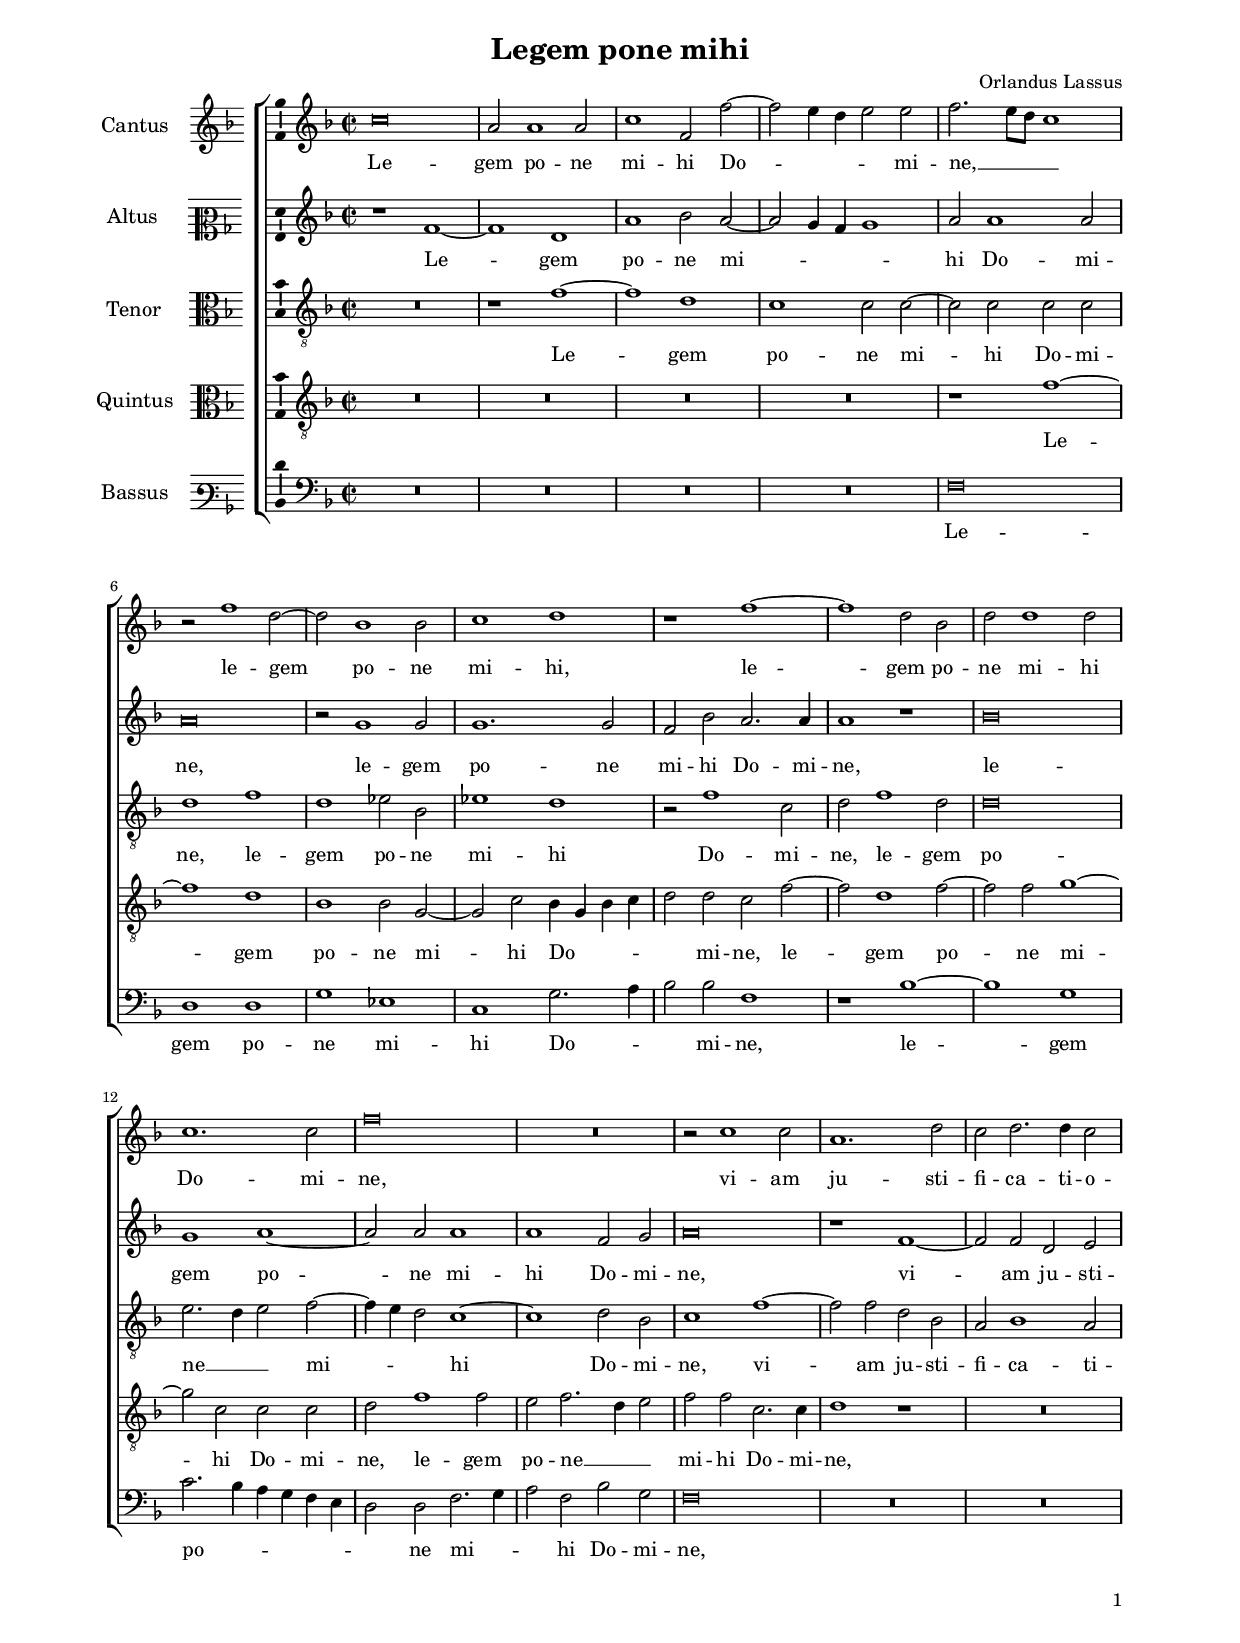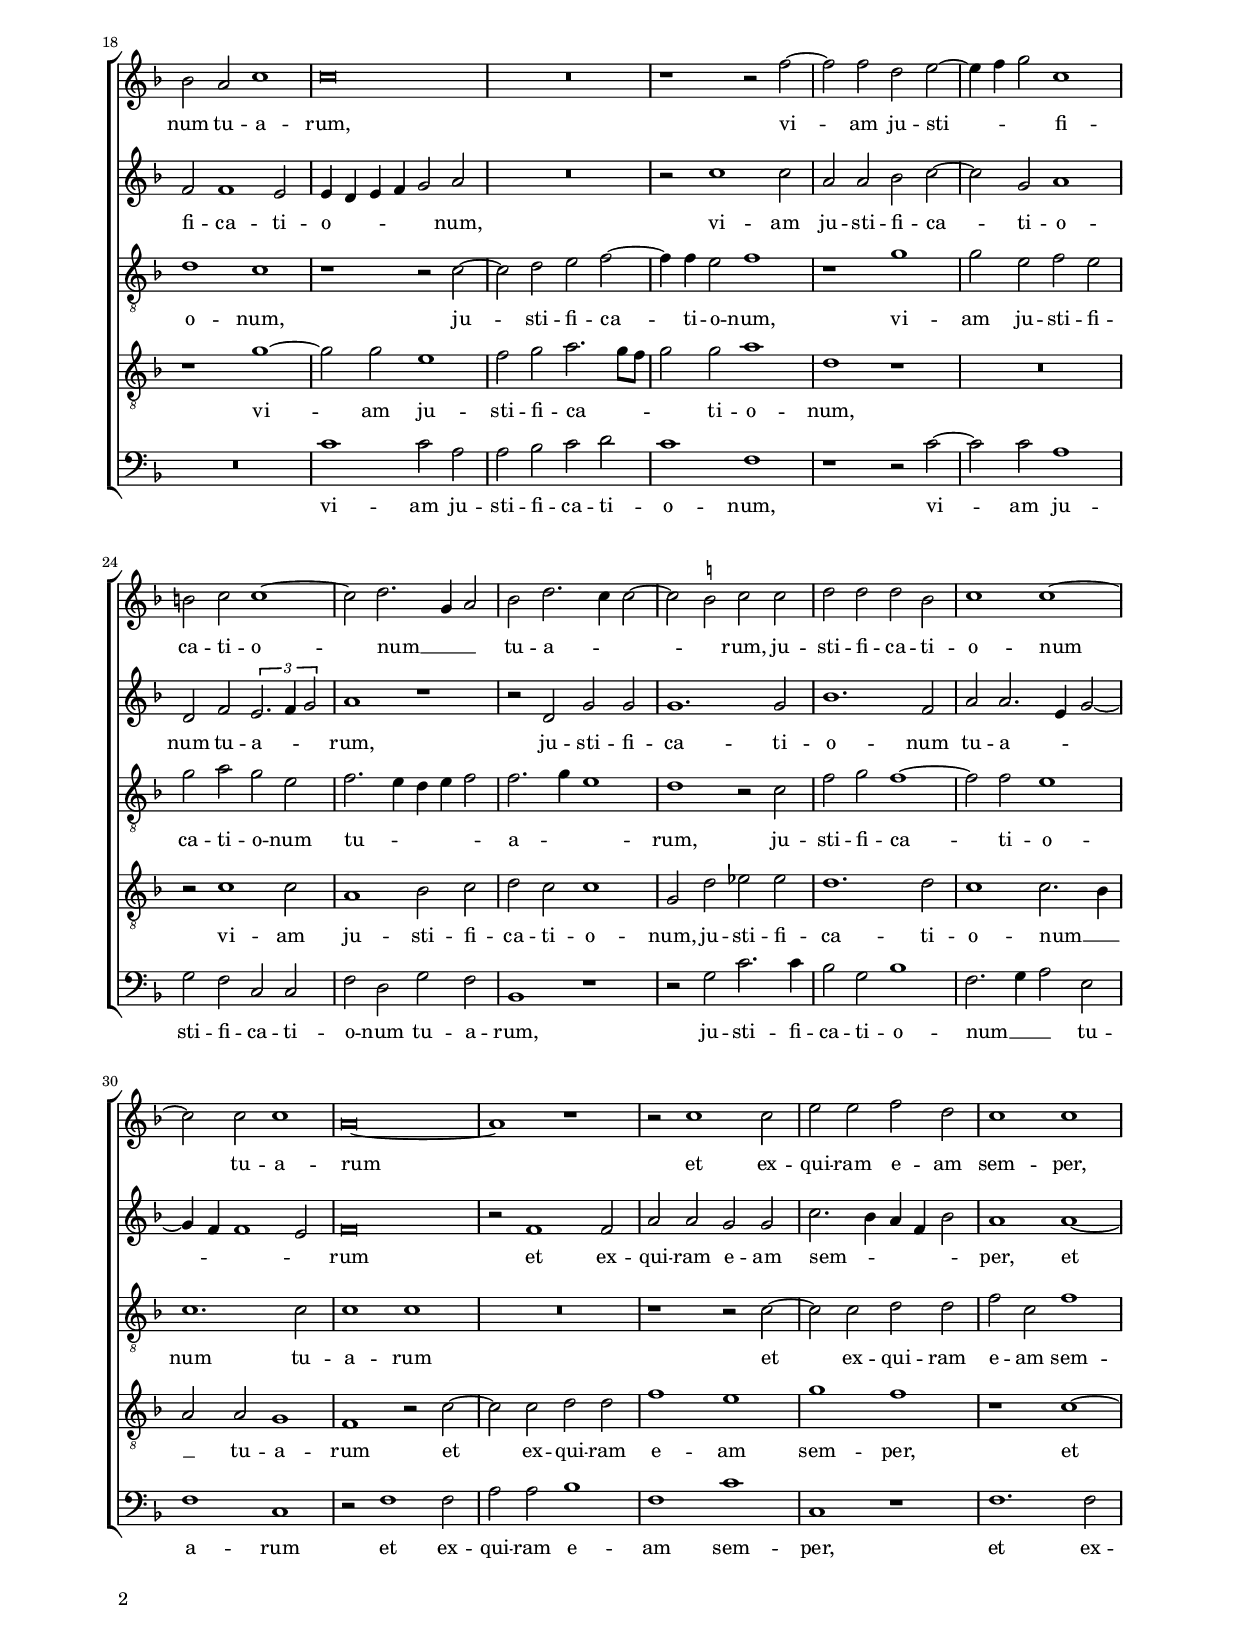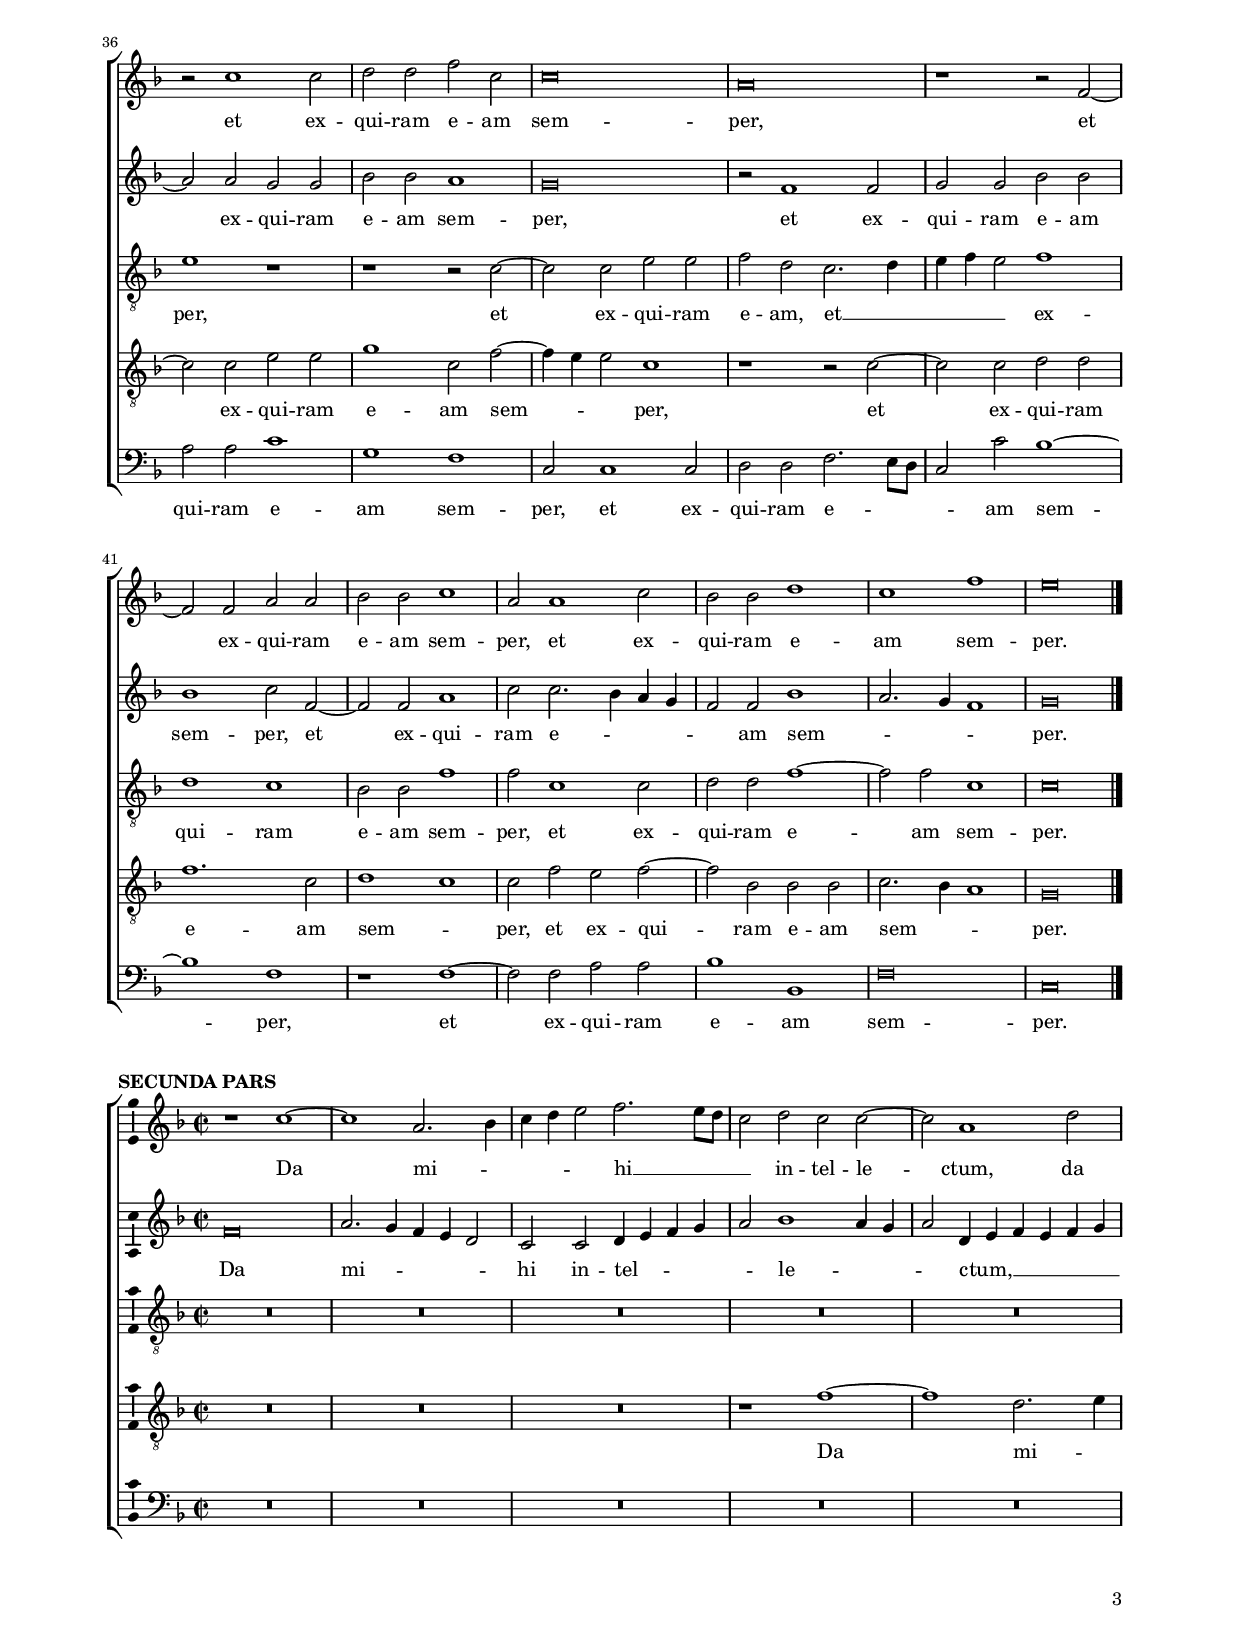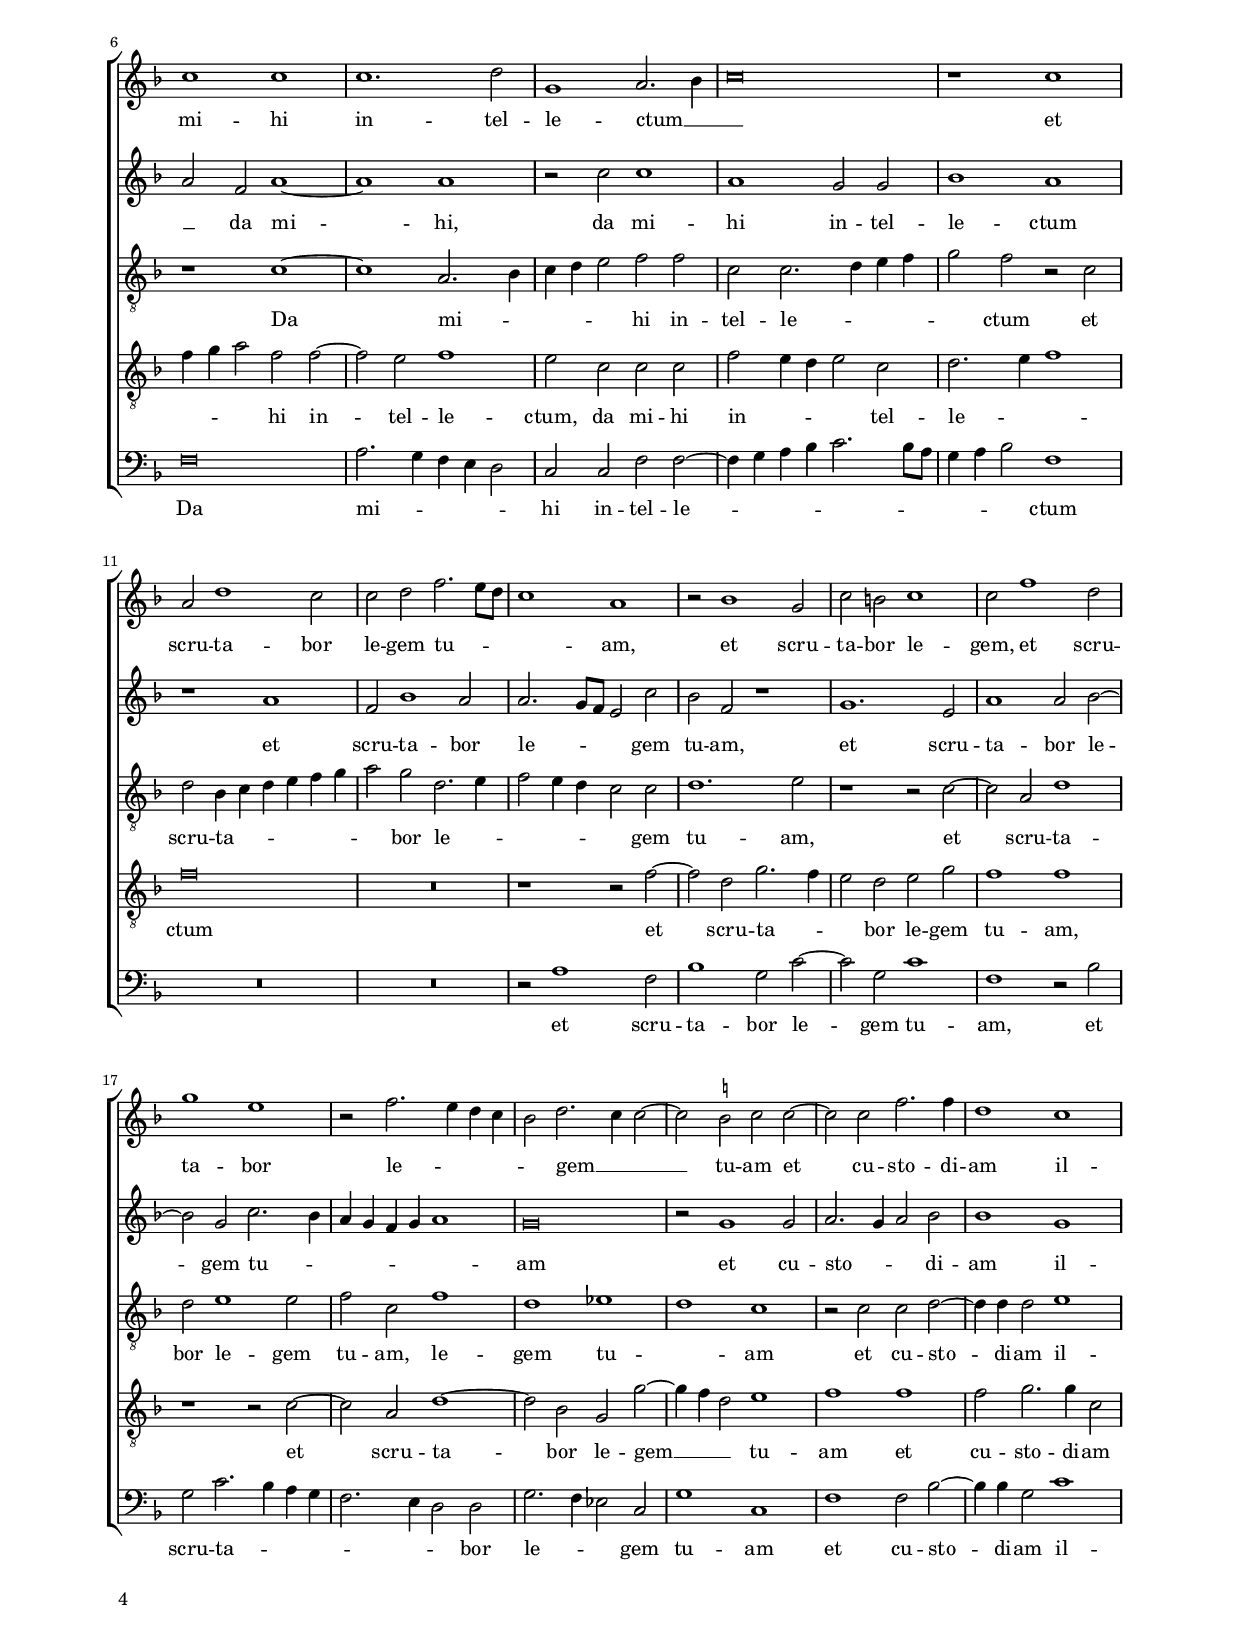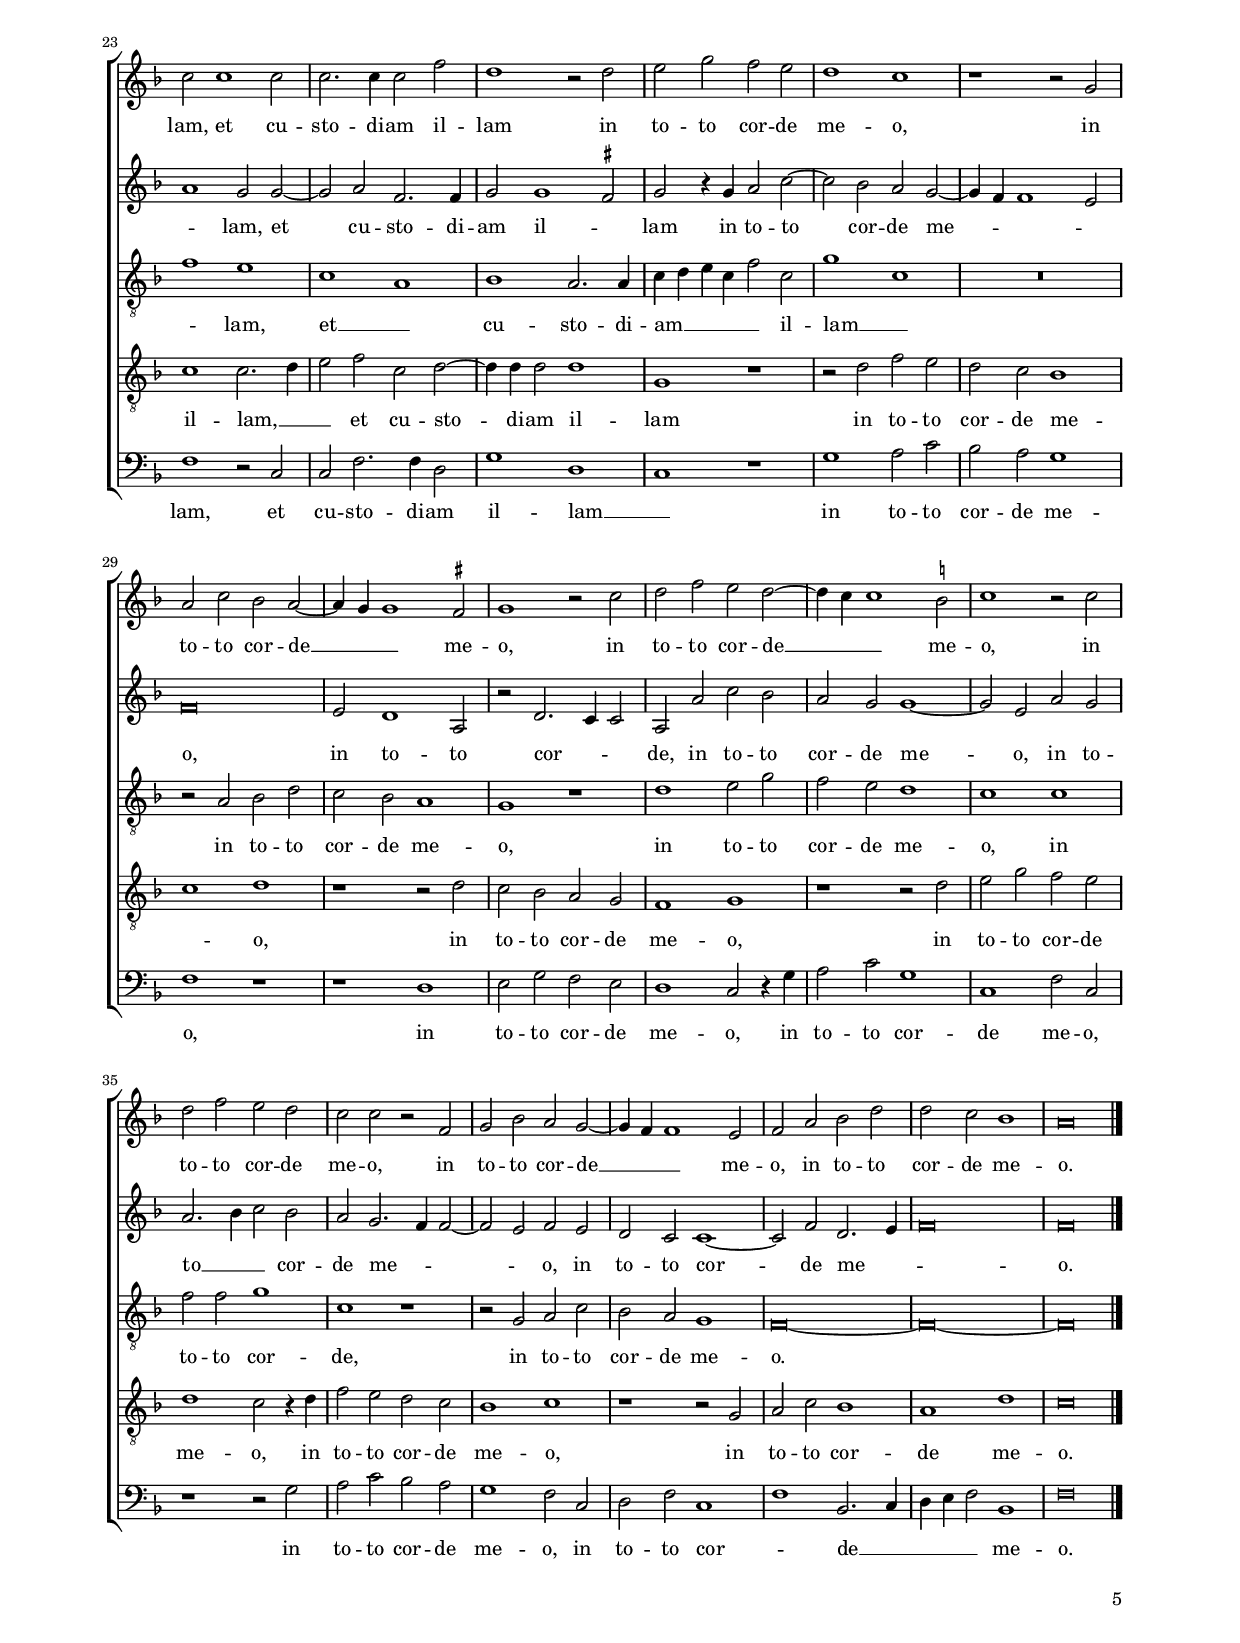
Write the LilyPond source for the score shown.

\header
{
  title="Legem pone mihi"
  composer="Orlandus Lassus"
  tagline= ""
}

\version "2.22.0"
\include "deutsch.ly"
#(set-global-staff-size 16)
#(ly:set-option 'point-and-click #f)

	
	ficta = { \once \set suggestAccidentals = ##t }
	
	forget = #(define-music-function (music) (ly:music?) #{
		\accidentalStyle forget
		$music
		\accidentalStyle default
		#})

    m = \melisma
    me = \melismaEnd

\paper
	{
	top-margin = 1.8 \cm
	bottom-margin = 1.2 \cm
	left-margin = 2 \cm
	right-margin = 2 \cm
	ragged-bottom = ##f
	ragged-last-bottom = ##t
	print-page-number = ##f
	score-system-spacing = #'((basic-distance . 16) (minimum-distance . 14) (padding . 5) (strechability . 150))
	system-system-spacing = #'((basic-distance . 16) (minimum-distance . 14) (padding . 5) (strechability . 150))
    oddFooterMarkup=\markup   \fill-line { "" \fromproperty #'page:page-number-string }
    evenFooterMarkup=\markup  \fill-line { \fromproperty #'page:page-number-string "" }
    last-bottom-spacing = #'((basic-distance . 12) (minimum-distance . 7) (padding . 4))
	systems-per-page = 3
%	min-systems-per-page = 3
	}

global = {
	\key f \major
	\time 2/2 \set Score.measureLength = #(ly:make-moment 2/1)
	\skip 1*2*46 \bar "|."
	}
	

incipitcantus = \markup { \score {
	{
	\set Staff.instrumentName = \markup { \fontsize #1 "Cantus" }
	\key f \major
	\clef violin
	s4 \bar ""
	}
	\layout  {
	raggedright = ##t
	indent = 1.8 \cm
	line-width = 2.5 \cm
	\context { \Staff \remove Time_signature_engraver }
	}} \hspace #1 }
      
      
incipitaltus = \markup { \score {
	{
	\set Staff.instrumentName = \markup { \fontsize #1 "Altus" }
	\key f \major
	\clef mezzosoprano
	s4 \bar ""
	}
	\layout  {
	raggedright = ##t
	indent = 1.8 \cm
	line-width = 2.5 \cm
	\context { \Staff \remove Time_signature_engraver }
	\override Staff.Clef.Y-extent = #'(0 . 0)
	}} \hspace #1 }


incipittenor = \markup { \score {
	{
	\set Staff.instrumentName = \markup { \fontsize #1 "Tenor" }
	\key f \major
	\clef alto
	s4 \bar ""
	}
	\layout  {
	raggedright = ##t
	indent = 1.8 \cm
	line-width = 2.5 \cm
	\context { \Staff \remove Time_signature_engraver }
	}} \hspace #1 }
      
      
incipitquintus = \markup { \score {
	{
	\set Staff.instrumentName = \markup { \fontsize #1 "Quintus" }
	\key f \major
	\clef alto
	s4 \bar ""
	}
	\layout  {
	raggedright = ##t
	indent = 1.8 \cm
	line-width = 2.5 \cm
	\context { \Staff \remove Time_signature_engraver }
	}} \hspace #1 }
      
      
incipitbassus = \markup { \score {
	{
	\set Staff.instrumentName = \markup { \fontsize #1 "Bassus" }
	\key f \major
	\clef varbaritone
	s4 \bar ""
	}
	\layout  {
	raggedright = ##t
	indent = 1.8 \cm
	line-width = 2.5 \cm
	\context { \Staff \remove Time_signature_engraver }
	\override Staff.Clef.Y-extent = #'(0 . 0)
	}} \hspace #1 }


cantus =  \relative c''
	{
	c\breve
	a2 a1 a2
	c1 f,2 f'~
	f2 \m e4 d e2 \me e
%5
	f2. \m e8 d c1 \me |
	r2 f1 d2~
	d2 b1 b2
	c1 d
	r1 f~
%10
	f1 d2 b |
	d2 d1 d2
	c1. c2
	f\breve
	R\breve
%15
	r2 c1 c2 |
	a1. d2
	c2 d2. d4 c2
	b2 a c1
	c\breve
%20
	R\breve |
	r1 r2 f~
	f2 f d e~
	e4 \m f g2 \me c,1
	h2 c c1~
%25
	c2 d2. \m g,4 a2 \me |
	b2 d2. \m c4 c2~
	c2 \ficta h \me c c
	d2 d d b
	c1 c~
%30
	c2 c c1 |
	a\breve~
	a1 r
	r2 c1 c2
	e2 e f d
%35
	c1 c |
	r2 c1 c2
	d2 d f c
	c\breve
	a\breve
%40
	r1 r2 f~ |
	f2 f a a
	b2 b c1
	a2 a1 c2
	b2 b d1
%45
	c1 f |
	e\breve |
	}


altus = \relative c'
    {
	r1 f~
	f1 d
	a'1 b2 a~
	a2 \m g4 f g1 \me
%5
	a2 a1 a2 |
	a\breve
	r2 g1 g2
	g1. g2
	f2 b a2. a4
%10
	a1 r |
	b\breve
	g1 a~
	a2 a a1
	a1 f2 g
%15
	a\breve |
	r1 f~
	f2 f d e
	f2 f1 e2
	e4 \m d e f g2 \me a
%20
	R\breve |
	r2 c1 c2
	a2 a b c~
	c2 g a1
	d,2 f \tuplet 3/2 { e2. \m f4 g2 \me }
%25
	a1 r |
	r2 d, g g
	g1. g2
	b1. f2
	a2 a2. \m e4 g2~
%30
	g4 f f1 e2 \me |
	f\breve
	r2 f1 f2
	a2 a g g
	c2. \m b4 a f b2 \me
%35
	a1 a~ |
	a2 a g g
	b2 b a1
	g\breve
	r2 f1 f2
%40
	g2 g b b |
	b1 c2 f,~
	f2 f a1
	c2 c2. \m b4 a g
	f2 \me f b1 \m
%45
	a2. g4 f1 \me |
	g\breve |
	}


tenor = \relative c'
	{
	R\breve
	r1 f~
	f1 d
	c1 c2 c~
%5
	c2 c c c |
	d1 f
	d1 es2 b
	es1 d
	r2 f1 c2
%10
	d2 f1 d2 |
	d\breve
	e2. \m d4 e2 \me f~
	f4 \m e d2 \me c1~
	c1 d2 b
%15
	c1 f~ |
	f2 f d b
	a2 b1 a2
	d1 c
	r1 r2 c~
%20
	c2 d e f~ |
	f4 f e2 f1
	r1 g
	g2 e f e
	g2 a g e
%25
	f2. \m e4 d e f2 \me |
	f2. \m g4 e1 \me
	d1 r2 c
	f2 g f1~
	f2 f e1
%30
	c1. c2 |
	c1 c
	R\breve
	r1 r2 c~
	c2 c d d
%35
	f2 c f1 |
	e1 r
	r1 r2 c~
	c2 c e e
	f2 d c2. \m d4
%40
	e4 f e2 \me f1 |
	d1 c
	b2 b f'1
	f2 c1 c2
	d2 d f1~
%45
	f2 f c1 |
	c\breve |
	}


quintus = \relative c'
	{
	R\breve
	R\breve
	R\breve
	R\breve
%5
	r1 f~ |
	f1 d
	b1 b2 g~
	g2 c b4 \m g b c
	d2 \me d c f~
%10
	f2 d1 f2~ |
	f2 f g1~
	g2 c, c c
	d2 f1 f2
	e2 f2. \m d4 e2 \me
%15
	f2 f c2. c4 |
	d1 r
	R\breve
	r1 g~
	g2 g e1
%20
	f2 g a2. \m g8 f |
	g2 \me g a1
	d,1 r
	R\breve
	r2 c1 c2
%25
	a1 b2 c |
	d2 c c1
	g2 d' es es
	d1. d2
	c1 c2. \m b4
%30
	a2 \me a g1 |
	f1 r2 c'~
	c2 c d d
	f1 e
	g1 f
%35
	r1 c~ |
	c2 c e e
	g1 c,2 f~
	f4 \m e e2 \me c1
	r1 r2 c~
%40
	c2 c d d |
	f1. c2
	d1 \m c \me
	c2 f e f~
	f2 b, b b
%45
	c2. \m b4 a1 \me |
	g\breve |
	}


bassus = \relative c
	{
	R\breve
	R\breve
	R\breve
	R\breve
%5
	f\breve |
	d1 d
	g1 es
	c1 g'2. \m a4
	b2 \me b f1
%10
	r1 b~ |
	b1 g
	c2. \m b4 a g f e
	d2 \me d f2. \m g4
	a2 \me f b g
%15
	f\breve |
	R\breve
	R\breve
	R\breve
	c'1 c2 a
%20
	a2 b c d |
	c1 f,
	r1 r2 c'~
	c2 c a1
	g2 f c c
%25
	f2 d g f |
	b,1 r
	r2 g' c2. c4
	b2 g b1
	f2. \m g4 a2 \me e
%30
	f1 c |
	r2 f1 f2
	a2 a b1
	f1 c'
	c,1 r
%35
	f1. f2 |
	a2 a c1
	g1 f
	c2 c1 c2
	d2 d f2. \m e8 d
%40
	c2 \me c' b1~ |
	b1 f
	r1 f~
	f2 f a a
	b1 b,
%45
	f'\breve |
	c\breve |
	}


lyricscantus = \lyricmode {
	Le -- gem po -- ne mi -- hi Do -- mi -- ne, __
	le -- gem po -- ne mi -- hi,
	le -- gem po -- ne mi -- hi Do -- mi -- ne,
	vi -- am ju -- sti -- fi -- ca -- ti -- o -- num tu -- a -- rum,
	vi -- am ju -- sti -- fi -- ca -- ti -- o -- num __ tu -- a -- rum,
	ju -- sti -- fi -- ca -- ti -- o -- num tu -- a -- rum
	et ex -- qui -- ram e -- am sem -- per,
	et ex -- qui -- ram e -- am sem -- per,
	et ex -- qui -- ram e -- am sem -- per,
	et ex -- qui -- ram e -- am sem -- per.
	}


lyricsaltus = \lyricmode {
	Le -- gem po -- ne mi -- hi Do -- mi -- ne,
	le -- gem po -- ne mi -- hi Do -- mi -- ne,
	le -- gem po -- ne mi -- hi Do -- mi -- ne,
	vi -- am ju -- sti -- fi -- ca -- ti -- o -- num,
	vi -- am ju -- sti -- fi -- ca -- ti -- o -- num tu -- a -- rum,
	ju -- sti -- fi -- ca -- ti -- o -- num tu -- a -- rum
	et ex -- qui -- ram e -- am sem -- per,
	et ex -- qui -- ram e -- am sem -- per,
	et ex -- qui -- ram e -- am sem -- per,
	et ex -- qui -- ram e -- am sem -- per.
	}


lyricstenor = \lyricmode {
	Le -- gem po -- ne mi -- hi Do -- mi -- ne,
	le -- gem po -- ne mi -- hi Do -- mi -- ne,
	le -- gem po -- ne __ mi -- hi Do -- mi -- ne,
	vi -- am ju -- sti -- fi -- ca -- ti -- o -- num,
	ju -- sti -- fi -- ca -- ti -- o -- num,
	vi -- am ju -- sti -- fi -- ca -- ti -- o -- num tu -- a -- rum,
	ju -- sti -- fi -- ca -- ti -- o -- num tu -- a -- rum
	et ex -- qui -- ram e -- am sem -- per,
	et ex -- qui -- ram e -- am,
	et __ ex -- qui -- ram e -- am sem -- per,
	et ex -- qui -- ram e -- am sem -- per.
	}


lyricsquintus = \lyricmode {
	Le -- gem po -- ne mi -- hi Do -- mi -- ne,
	le -- gem po -- ne mi -- hi Do -- mi -- ne,
	le -- gem po -- ne __ mi -- hi Do -- mi -- ne,
	vi -- am ju -- sti -- fi -- ca -- ti -- o -- num,
	vi -- am ju -- sti -- fi -- ca -- ti -- o -- num,
	ju -- sti -- fi -- ca -- ti -- o -- num __ tu -- a -- rum
	et ex -- qui -- ram e -- am sem -- per,
	et ex -- qui -- ram e -- am sem -- per,
	et ex -- qui -- ram e -- am sem -- per,
	et ex -- qui -- ram e -- am sem -- per.
	}


lyricsbassus = \lyricmode {
	Le -- gem po -- ne mi -- hi Do -- mi -- ne,
	le -- gem po -- ne mi -- hi Do -- mi -- ne,
	vi -- am ju -- sti -- fi -- ca -- ti -- o -- num,
	vi -- am ju -- sti -- fi -- ca -- ti -- o -- num tu -- a -- rum,
	ju -- sti -- fi -- ca -- ti -- o -- num __ tu -- a -- rum
	et ex -- qui -- ram e -- am sem -- per,
	et ex -- qui -- ram e -- am sem -- per,
	et ex -- qui -- ram e -- am sem -- per,
	et ex -- qui -- ram e -- am sem -- per.
	}


\score
{  
	\new ChoirStaff \with { \override StaffGrouper.staff-staff-spacing.basic-distance = #12 }
	<<

	\new Staff << \global
	\new Voice="v1" {
		\set Staff.instrumentName=\incipitcantus
		\set Staff.midiInstrument = "reed organ"
		\clef violin
		\cantus }
	\new Lyrics \lyricsto "v1" {\lyricscantus }
	>>


	\new Staff << \global
	\new Voice="v2" {
		\set Staff.instrumentName=\incipitaltus
		\set Staff.midiInstrument = "reed organ"
		\clef violin 
		\altus}
	\new Lyrics \lyricsto "v2" {\lyricsaltus }
	>>


	\new Staff << \global
	\new Voice="v3" {
		\set Staff.instrumentName=\incipittenor
		\set Staff.midiInstrument = "reed organ"
		\clef "G_8"
		\tenor }
	\new Lyrics \lyricsto "v3" {\lyricstenor }
	>>


	\new Staff << \global
	\new Voice="v5" {
		\set Staff.instrumentName=\incipitquintus
		\set Staff.midiInstrument = "reed organ"
		\clef "G_8"
		\quintus}
	\new Lyrics \lyricsto "v5" {\lyricsquintus }
	>>


	\new Staff << \global
	\new Voice="v4" {
		\set Staff.instrumentName=\incipitbassus
		\set Staff.midiInstrument = "reed organ"
		\clef bass
		\bassus }
	\new Lyrics \lyricsto "v4" {\lyricsbassus}
	>>

	>>

	\layout
	{
	indent = 2.5 \cm
	\context { \Staff \override TimeSignature.break-visibility = #end-of-line-invisible }
	\context { \Lyrics \override VerticalAxisGroup.nonstaff-relatedstaff-spacing.padding = #1.4 }
%	\context { \Lyrics \override LyricText.font-size = #1 }
	\context { \Staff \consists "Ambitus_engraver" }
	\context { \Score \override BarNumber.padding = #2 }
	\context { \Voice \override NoteHead.style = #'baroque }
	}


\midi
	{
    	\tempo 2 = 90
	}

}

%%%%%%%%%%%%%%%%%%%%  PARS SECUNDA


global = {
	\key f \major
	\time 2/2 \set Score.measureLength = #(ly:make-moment 2/1)
	\skip 1*2*41 \bar "|."
	}


cantus =  \relative c''
	{
	r1 c~
	c1 a2. \m b4
	c4 d e2 \me f2. \m e8 d
	c2 \me d c c~
%5
	c2 a1 d2 |
	c1 c
	c1. d2
	g,1 a2. \m b4
	c\breve \me
%10
	r1 c |
	a2 d1 c2
	c2 d f2. \m e8 d
	c1 \me a
	r2 b1 g2
%15
	c2 h c1 |
	c2 f1 d2
	g1 e
	r2 f2. \m e4 d c
	b2 \me d2. \m c4 c2~
%20
	c2 \me \ficta h c c~ |
	c2 c f2. f4
	d1 c
	c2 c1 c2
	c2. c4 c2 f
%25
	d1 r2 d |
	e2 g f e
	d1 c
	r1 r2 g
	a2 c b a~
%30
	a4 \m g g1 \me \ficta fis2 |
	g1 r2 c
	d2 f e d~
	d4 \m c c1 \me \ficta h2
	c1 r2 c
%35
	d2 f e d |
	c2 c r f,
	g2 b a g~
	g4 \m f f1 \me e2
	f2 a b d
%40
	d2 c b1 |
	a\breve |
	}


altus = \relative c'
    {
	f\breve
	a2. \m g4 f e d2 \me
	c2 c d4 \m e f g
	a2 \me b1 \m a4 g
%5
	a2 \me d,4 \m e f e f g |
	a2 \me f a1~
	a1 a
	r2 c c1
	a1 g2 g
%10
	b1 a |
	r1 a
	f2 b1 a2
	a2. \m g8 f e2 \me c'
	b2 f r1
%15
	g1. e2 |
	a1 a2 b~
	b2 g c2. \m b4
	a4 g f g a1 \me
	g\breve
%20
	r2 g1 g2 |
	a2. \m g4 a2 \me b
	b1 g \m
	a1 \me g2 g~
	g2 a f2. f4
%25
	g2 g1 \m \ficta fis2 \me |
	g2 r4 g a2 c~
	c2 b a g~
	g4 \m f f1 e2 \me
	f\breve
%30
	e2 d1 a2 |
	r2 d2. \m c4 c2 \me
	a2 a' c b
	a2 g g1~
	g2 e a g
%35
	a2. \m b4 c2 \me b |
	a2 g2. \m f4 f2~
	f2 e \me f e
	d2 c c1~
	c2 f d2. \m e4
%40
	f\breve \me |
	f\breve |
	}


tenor = \relative c'
	{
	R\breve
	R\breve
	R\breve
	R\breve
%5
	R\breve |
	r1 c~
	c1 a2. \m b4
	c4 d e2 \me f f
	c2 c2. \m d4 e f
%10
	g2 \me f r c |
	d2 b4 \m c d e f g
	a2 \me g d2. \m e4
	f2 e4 d c2 \me c
	d1. e2
%15
	r1 r2 c~ |
	c2 a d1
	d2 e1 e2
	f2 c f1
	d1 es \m
%20
	d1 \me c |
	r2 c c d~
	d4 d d2 e1 \m
	f1 \me e
	c1 \m a \me
%25
	b1 a2. a4 |
	c4 \m d e c f2 \me c
	g'1 \m c, \me
	R\breve
	r2 a b d
%30
	c2 b a1 |
	g1 r
	d'1 e2 g
	f2 e d1
	c1 c
%35
	f2 f g1 |
	c,1 r
	r2 g a c
	b2 a g1
	f\breve~
%40
	f\breve~ |
	f\breve |
	}


quintus = \relative c'
	{
	R\breve
	R\breve
	R\breve
	r1 f~
%5
	f1 d2. \m e4 |
	f4 g a2 \me f f~
	f2 e f1
	e2 c c c
	f2 \m e4 d e2 \me c
%10
	d2. \m e4 f1 \me |
	f\breve
	R\breve
	r1 r2 f~
	f2 d g2. \m f4
%15
	e2 \me d e g |
	f1 f
	r1 r2 c~
	c2 a d1~
	d2 b g g'~
%20
	g4 \m f d2 \me e1 |
	f1 f
	f2 g2. g4 c,2
	c1 c2. \m d4
	e2 \me f c d~
%25
	d4 d d2 d1 |
	g,1 r
	r2 d' f e
	d2 c b1 \m
	c1 \me d
%30
	r1 r2 d |
	c2 b a g
	f1 g
	r1 r2 d'
	e2 g f e
%35
	d1 c2 r4 d |
	f2 e d c
	b1 c
	r1 r2 g
	a2 c b1
%40
	a1 d |
	c\breve |
	}


bassus = \relative c
	{
	R\breve
	R\breve
	R\breve
	R\breve
%5
	R\breve |
	f\breve
	a2. \m g4 f e d2 \me
	c2 c f f~
	f4 \m g a b c2. b8 a
%10
	g4 a b2 \me f1 |
	R\breve
	R\breve
	r2 a1 f2
	b1 g2 c~
%15
	c2 g c1 |
	f,1 r2 b
	g2 c2. \m b4 a g
	f2. e4 d2 \me d
	g2. \m f4 es2 \me c
%20
	g'1 c, |
	f1 f2 b~
	b4 b g2 c1
	f,1 r2 c
	c2 f2. f4 d2
%25
	g1 d \m |
	c1 \me r
	g'1 a2 c
	b2 a g1
	f1 r
%30
	r1 d |
	e2 g f e
	d1 c2 r4 g'
	a2 c g1
	c,1 f2 c
%35
	r1 r2 g' |
	a2 c b a
	g1 f2 c
	d2 f c1 \m
	f1 \me b,2. \m c4
%40
	d4 e f2 \me b,1 |
	f'\breve |
	}


lyricscantus = \lyricmode {
	Da mi -- hi __ in -- tel -- le -- ctum,
	da mi -- hi in -- tel -- le -- ctum __
	et scru -- ta -- bor le -- gem tu -- am,
	et scru -- ta -- bor le -- gem,
	et scru -- ta -- bor le -- gem __ tu -- am
	et cu -- sto -- di -- am il -- lam,
	et cu -- sto -- di -- am il -- lam
	in to -- to cor -- de me -- o,
	in to -- to cor -- de __ me -- o,
	in to -- to cor -- de __ me -- o,
	in to -- to cor -- de me -- o,
	in to -- to cor -- de __ me -- o,
	in to -- to cor -- de me -- o.
	}


lyricsaltus = \lyricmode {
	Da mi -- hi in -- tel -- le -- ctum, __
	da mi -- hi,
	da mi -- hi in -- tel -- le -- ctum
	et scru -- ta -- bor le -- gem tu -- am,
	et scru -- ta -- bor le -- gem tu -- am
	et cu -- sto -- di -- am il -- lam,
	et cu -- sto -- di -- am il -- lam
	in to -- to cor -- de me -- o,
	in to -- to cor -- de,
	in to -- to cor -- de me -- o,
	in to -- to __ cor -- de me -- o,
	in to -- to cor -- de me -- o.
	}


lyricstenor = \lyricmode {
	Da mi -- hi in -- tel -- le -- ctum
	et scru -- ta -- bor le -- gem tu -- am,
	et scru -- ta -- bor le -- gem tu -- am,
	le -- gem tu -- am
	et cu -- sto -- di -- am il -- lam,
	et __ cu -- sto -- di -- am __ il -- lam __
	in to -- to cor -- de me -- o,
	in to -- to cor -- de me -- o,
	in to -- to cor -- de,
	in to -- to cor -- de me -- o.
	}


lyricsquintus = \lyricmode {
	Da mi -- hi in -- tel -- le -- ctum,
	da mi -- hi in -- tel -- le -- ctum
	et scru -- ta -- bor le -- gem tu -- am,
	et scru -- ta -- bor le -- gem __ tu -- am
	et cu -- sto -- di -- am il -- lam, __
	et cu -- sto -- di -- am il -- lam
	in to -- to cor -- de me -- o,
	in to -- to cor -- de me -- o,
	in to -- to cor -- de me -- o,
	in to -- to cor -- de me -- o,
	in to -- to cor -- de me -- o.
	}


lyricsbassus = \lyricmode {
	Da mi -- hi in -- tel -- le -- ctum
	et scru -- ta -- bor le -- gem tu -- am,
	et scru -- ta -- bor le -- gem tu -- am
	et cu -- sto -- di -- am il -- lam,
	et cu -- sto -- di -- am il -- lam __
	in to -- to cor -- de me -- o,
	in to -- to cor -- de me -- o,
	in to -- to cor -- de me -- o,
	in to -- to cor -- de me -- o,
	in to -- to cor -- de __ me -- o.
	}


\score
{  
	\new ChoirStaff \with { \override StaffGrouper.staff-staff-spacing.basic-distance = #12 }
	<<

	\new Staff <<\global
	\new Voice="v1" {
	  %\set Staff.instrumentName=Cantus
		\set Staff.midiInstrument = "reed organ"
		\clef violin
		\cantus }
	\new Lyrics \lyricsto "v1" {\lyricscantus }
	>>


	\new Staff << \global
	\new Voice="v2" {
	  %\set Staff.instrumentName=Altus
		\set Staff.midiInstrument = "reed organ"
		\clef violin 
		\altus}
	\new Lyrics \lyricsto "v2" {\lyricsaltus }
	>>


	\new Staff <<\global
	\new Voice="v3" {
	  %\set Staff.instrumentName=Tenor
		\set Staff.midiInstrument = "reed organ"
		\clef "G_8"
		\tenor }
	\new Lyrics \lyricsto "v3" {\lyricstenor }
	>>


	\new Staff << \global
	\new Voice="v5" {
	  %\set Staff.instrumentName=Quintus
		\set Staff.midiInstrument = "reed organ"
		\clef "G_8"
		\quintus}
	\new Lyrics \lyricsto "v5" {\lyricsquintus }
	>>


	\new Staff <<\global
	\new Voice="v4" {
	  %\set Staff.instrumentName=Bassus
		\set Staff.midiInstrument = "reed organ"
		\clef bass
		\bassus }
	\new Lyrics \lyricsto "v4" {\lyricsbassus}
	>>
	
	>>

	\layout
	{
	indent = 0 \cm
	\context { \Staff \override TimeSignature.break-visibility = #end-of-line-invisible }
	\context { \Lyrics \override VerticalAxisGroup.nonstaff-relatedstaff-spacing.padding = #1.4 }
%	\context { \Lyrics \override LyricText.font-size = #1 }
	\context { \Staff \consists "Ambitus_engraver" }
	\context { \Score \override BarNumber.padding = #2 }
	\context { \Voice \override NoteHead.style = #'baroque }
	}

    \header { piece = \markup { \raise #2 \bold "SECUNDA PARS"} }

\midi
	{
    	\tempo 2 = 90
	}
	
}

% EOF
